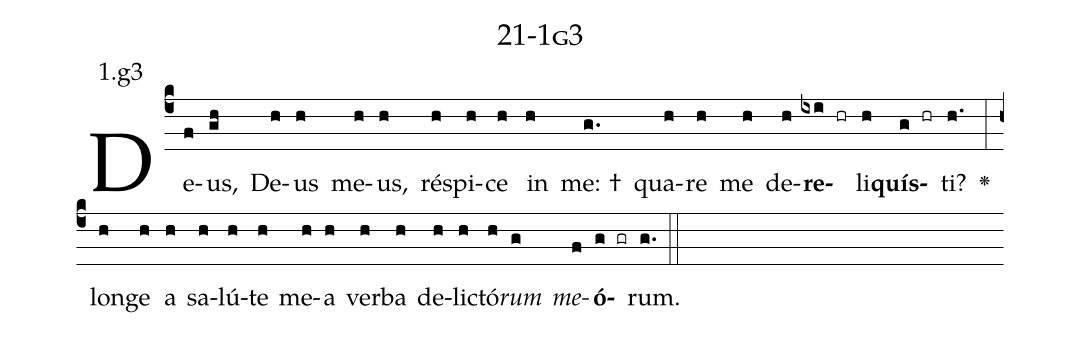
name: 21-1g3;
annotation: 1.g3;
%%
(c4)De(f)us,(gh) De(h)us(h) me(h)us,(h) ré(h)spi(h)ce(h) in(h) me: †(g.) qua(h)re(h) me(h) de(h)<b>re</b>(ixi hr)li(h)<b>quís</b>(g hr)ti?(h.) <v>\greheightstar</v>(:) lon(h)ge(h) a(h) sa(h)lú(h)te(h) me(h)a(h) ver(h)ba(h) de(h)lic(h)tó(h)<i>rum</i>(g) <i>me</i>(f)<b>ó</b>(g gr)rum.(g.) (::)


%E(h) u(h) o(g) u(f) a(g) e.(g.) (::)
